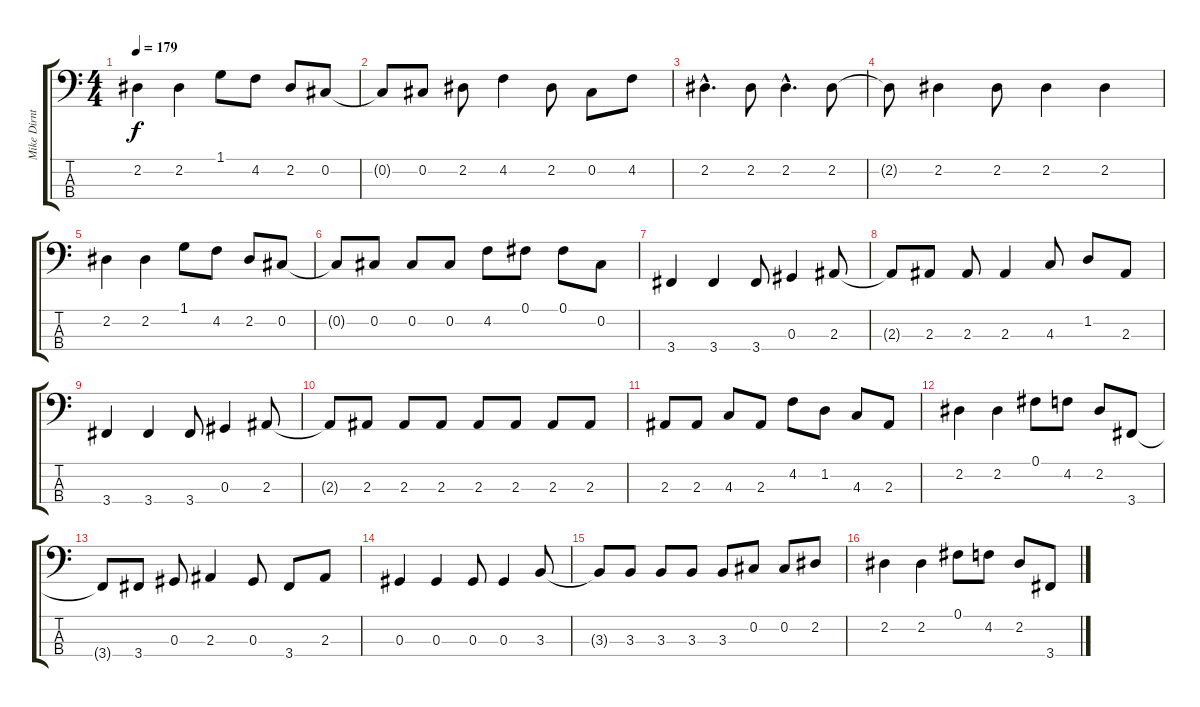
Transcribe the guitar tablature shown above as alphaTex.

\track ("Mike Dirnt (Bass)" "Mike Dirnt") {instrument electricbassfinger}
\staff {score tabs}
\tuning (Gb2 Db2 Ab1 Eb1) {hide}
\ts (4 4)
\tempo 179
\clef f4
\ks c
2.2.4{dy f} 2.2.4 1.1.8 4.2.8 2.2.8 0.2.8 |
0.2{t}.8 0.2.8 2.2.8 4.2.4 2.2.8 0.2.8 4.2.8 |
2.2{hac}.4{d} 2.2.8 2.2{hac}.4{d} 2.2.8 |
2.2{t}.8 2.2.4 2.2.8 2.2.4 2.2.4 |
2.2.4 2.2.4 1.1.8 4.2.8 2.2.8 0.2.8 |
0.2{t}.8 0.2.8 0.2.8 0.2.8 4.2.8 0.1.8 0.1.8 0.2.8 |
3.4.4 3.4.4 3.4.8 0.3.4 2.3.8 |
2.3{t}.8 2.3.8 2.3.8 2.3.4 4.3.8 1.2.8 2.3.8 |
3.4.4 3.4.4 3.4.8 0.3.4 2.3.8 |
2.3{t}.8 2.3.8 2.3.8 2.3.8 2.3.8 2.3.8 2.3.8 2.3.8 |
2.3.8 2.3.8 4.3.8 2.3.8 4.2.8 1.2.8 4.3.8 2.3.8 |
2.2.4 2.2.4 0.1.8 4.2.8 2.2.8 3.4.8 |
3.4{t}.8 3.4.8 0.3.8 2.3.4 0.3.8 3.4.8 2.3.8 |
0.3.4 0.3.4 0.3.8 0.3.4 3.3.8 |
3.3{t}.8 3.3.8 3.3.8 3.3.8 3.3.8 0.2.8 0.2.8 2.2.8 |
2.2.4 2.2.4 0.1.8 4.2.8 2.2.8 3.4.8
